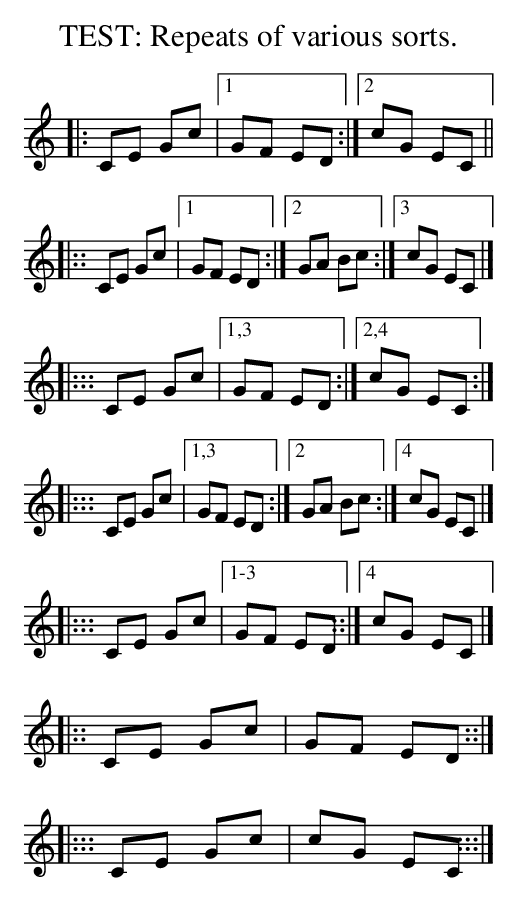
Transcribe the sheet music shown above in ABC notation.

X:1
T: TEST: Repeats of various sorts.
K: C
|:   CE Gc |1   GF ED :|2   cG EC ||
|::  CE Gc |1   GF ED :|2   GA Bc :|3 cG EC |]
|::: CE Gc |1,3 GF ED :|2,4 cG EC :|
|::: CE Gc |1,3 GF ED :|2   GA Bc :|4 cG EC |]
|::: CE Gc |1-3 GF ED ::|4  cG EC |]
|::  CE Gc | GF ED  ::|\
|::: CE Gc | cG EC :::|
